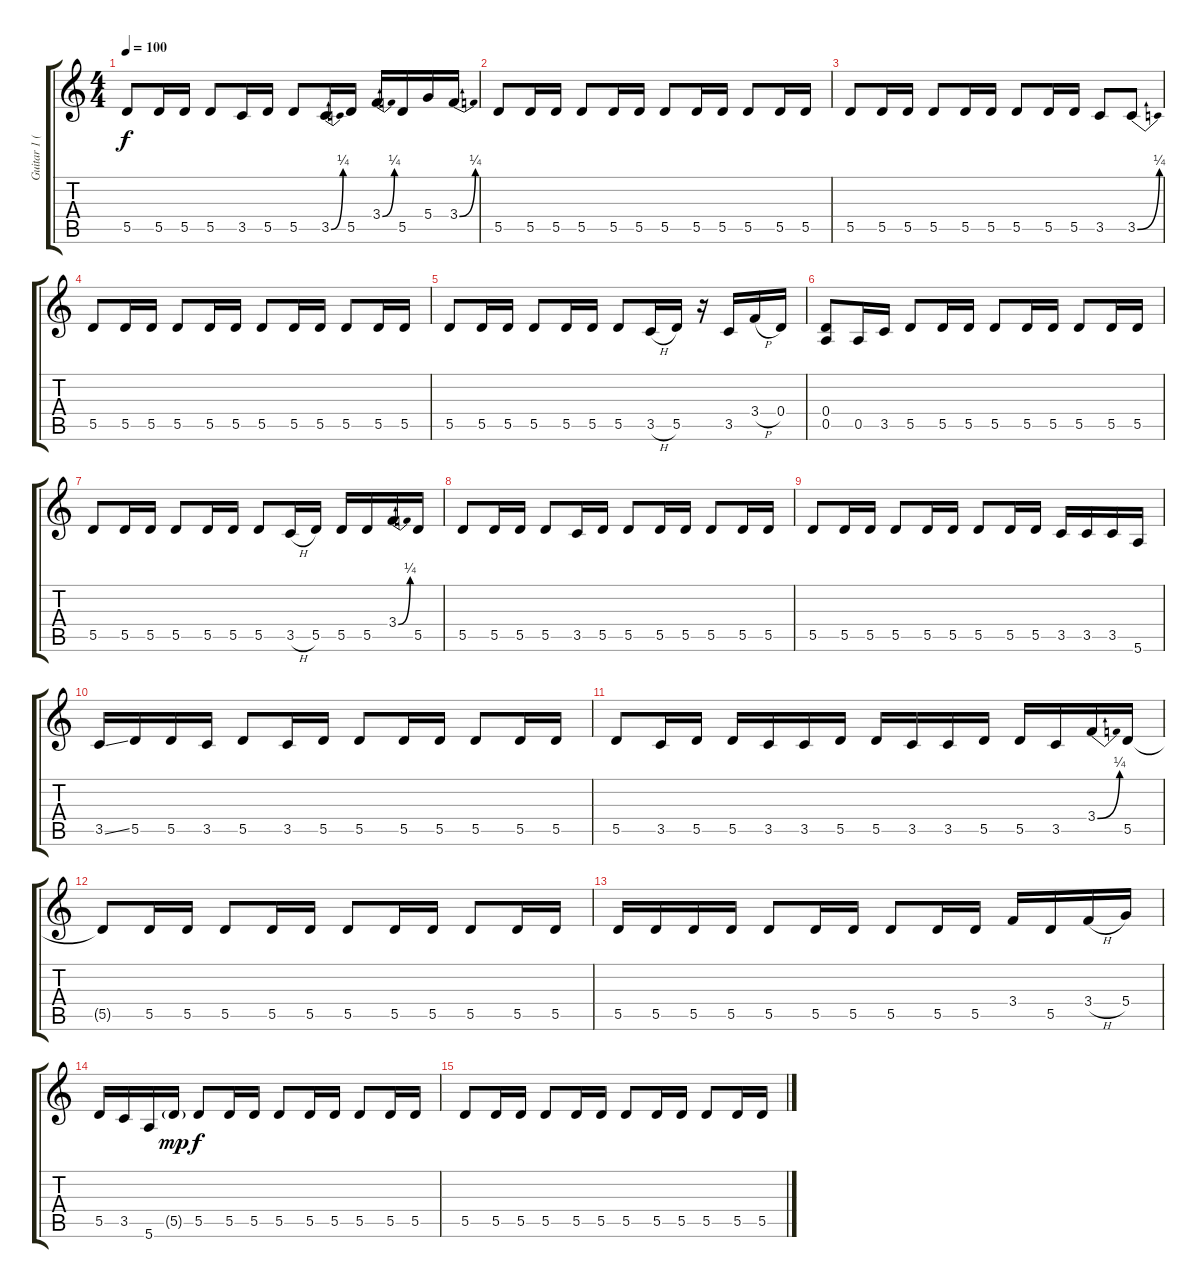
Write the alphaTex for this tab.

\track ("Guitar 1 (Brick In The Wall Part 1)" "Guitar 1 (") {instrument electricguitarmuted}
\staff {score tabs}
\tuning (E4 B3 G3 D3 A2 E2) {hide}
\ts (4 4)
\tempo 100
\clef g2
\ks c
5.5.8{dy f} 5.5.16 5.5.16 5.5.8 3.5.16 5.5.16 5.5.8 3.5{be (bend 0 0 60 1)}.16 5.5.16 3.4{be (bend 0 0 60 1)}.16 5.5.16 5.4.16 3.4{be (bend 0 0 60 1)}.16 |
5.5.8 5.5.16 5.5.16 5.5.8 5.5.16 5.5.16 5.5.8 5.5.16 5.5.16 5.5.8 5.5.16 5.5.16 |
5.5.8 5.5.16 5.5.16 5.5.8 5.5.16 5.5.16 5.5.8 5.5.16 5.5.16 3.5.8 3.5{be (bend 0 0 60 1)}.8 |
5.5.8 5.5.16 5.5.16 5.5.8 5.5.16 5.5.16 5.5.8 5.5.16 5.5.16 5.5.8 5.5.16 5.5.16 |
5.5.8 5.5.16 5.5.16 5.5.8 5.5.16 5.5.16 5.5.8 3.5{h}.16 5.5.16 r.16 3.5.16 3.4{h}.16 0.4.16 |
(0.4 0.5).8 0.5.16 3.5.16 5.5.8 5.5.16 5.5.16 5.5.8 5.5.16 5.5.16 5.5.8 5.5.16 5.5.16 |
5.5.8 5.5.16 5.5.16 5.5.8 5.5.16 5.5.16 5.5.8 3.5{h}.16 5.5.16 5.5.16 5.5.16 3.4{be (bend 0 0 60 1)}.16 5.5.16 |
5.5.8 5.5.16 5.5.16 5.5.8 3.5.16 5.5.16 5.5.8 5.5.16 5.5.16 5.5.8 5.5.16 5.5.16 |
5.5.8 5.5.16 5.5.16 5.5.8 5.5.16 5.5.16 5.5.8 5.5.16 5.5.16 3.5.16 3.5.16 3.5.16 5.6.16 |
3.5{ss}.16 5.5.16 5.5.16 3.5.16 5.5.8 3.5.16 5.5.16 5.5.8 5.5.16 5.5.16 5.5.8 5.5.16 5.5.16 |
5.5.8 3.5.16 5.5.16 5.5.16 3.5.16 3.5.16 5.5.16 5.5.16 3.5.16 3.5.16 5.5.16 5.5.16 3.5.16 3.4{be (bend 0 0 60 1)}.16 5.5.16 |
5.5{t}.8 5.5.16 5.5.16 5.5.8 5.5.16 5.5.16 5.5.8 5.5.16 5.5.16 5.5.8 5.5.16 5.5.16 |
5.5.16 5.5.16 5.5.16 5.5.16 5.5.8 5.5.16 5.5.16 5.5.8 5.5.16 5.5.16 3.4.16 5.5.16 3.4{h}.16 5.4.16 |
5.5.16 3.5.16 5.6.16 5.5{g}.16{dy mp} 5.5.8{dy f} 5.5.16 5.5.16 5.5.8 5.5.16 5.5.16 5.5.8 5.5.16 5.5.16 |
5.5.8 5.5.16 5.5.16 5.5.8 5.5.16 5.5.16 5.5.8 5.5.16 5.5.16 5.5.8 5.5.16 5.5.16
